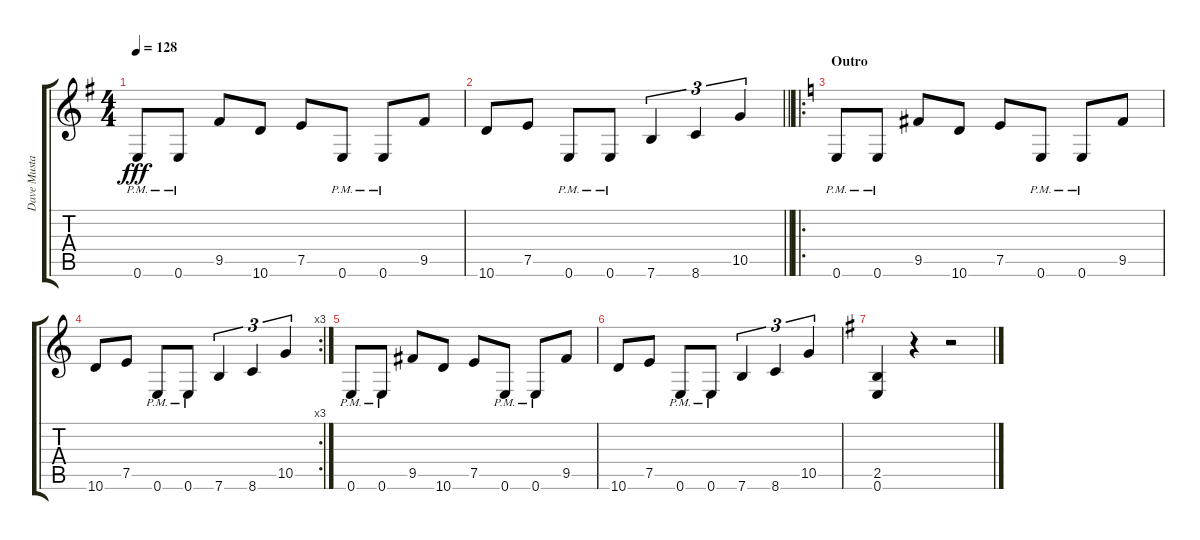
\track ("Dave Mustaine" "Dave Musta") {instrument distortionguitar}
\staff {score tabs}
\tuning (E4 B3 G3 D3 A2 E2) {hide}
\ts (4 4)
\tempo 128
\clef g2
\ks g
0.6{pm}.8{dy fff} 0.6{pm}.8 9.5.8 10.6.8 7.5.8 0.6{pm}.8 0.6{pm}.8 9.5.8 |
\barLineRight lightlight
10.6.8 7.5.8 0.6{pm}.8 0.6{pm}.8 7.6.4{tu (3 2)} 8.6.4{tu (3 2)} 10.5.4{tu (3 2)} |
\ro
\section ("" "Outro")
\ks c
0.6{pm}.8 0.6{pm}.8 9.5.8 10.6.8 7.5.8 0.6{pm}.8 0.6{pm}.8 9.5.8 |
\rc 3
10.6.8 7.5.8 0.6{pm}.8 0.6{pm}.8 7.6.4{tu (3 2)} 8.6.4{tu (3 2)} 10.5.4{tu (3 2)} |
0.6{pm}.8 0.6{pm}.8 9.5.8 10.6.8 7.5.8 0.6{pm}.8 0.6{pm}.8 9.5.8 |
10.6.8 7.5.8 0.6{pm}.8 0.6{pm}.8 7.6.4{tu (3 2)} 8.6.4{tu (3 2)} 10.5.4{tu (3 2)} |
\ks g
(2.5 0.6).4 r.4 r.2
